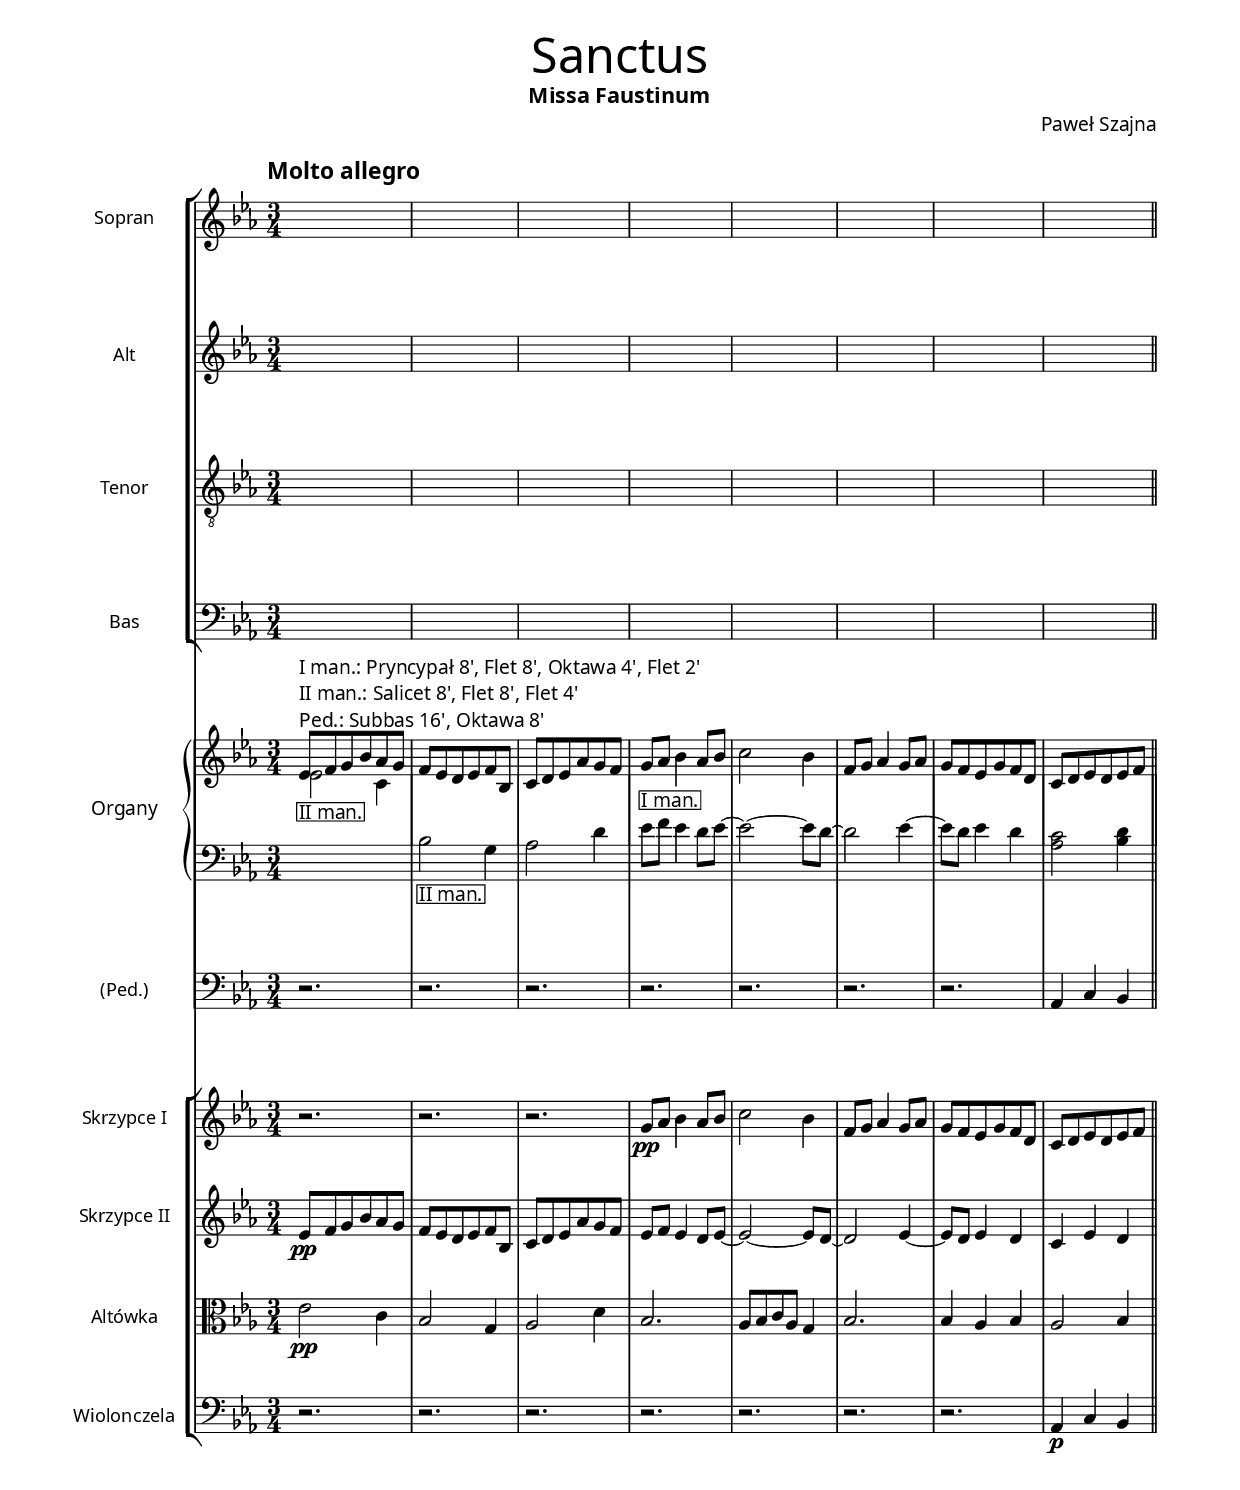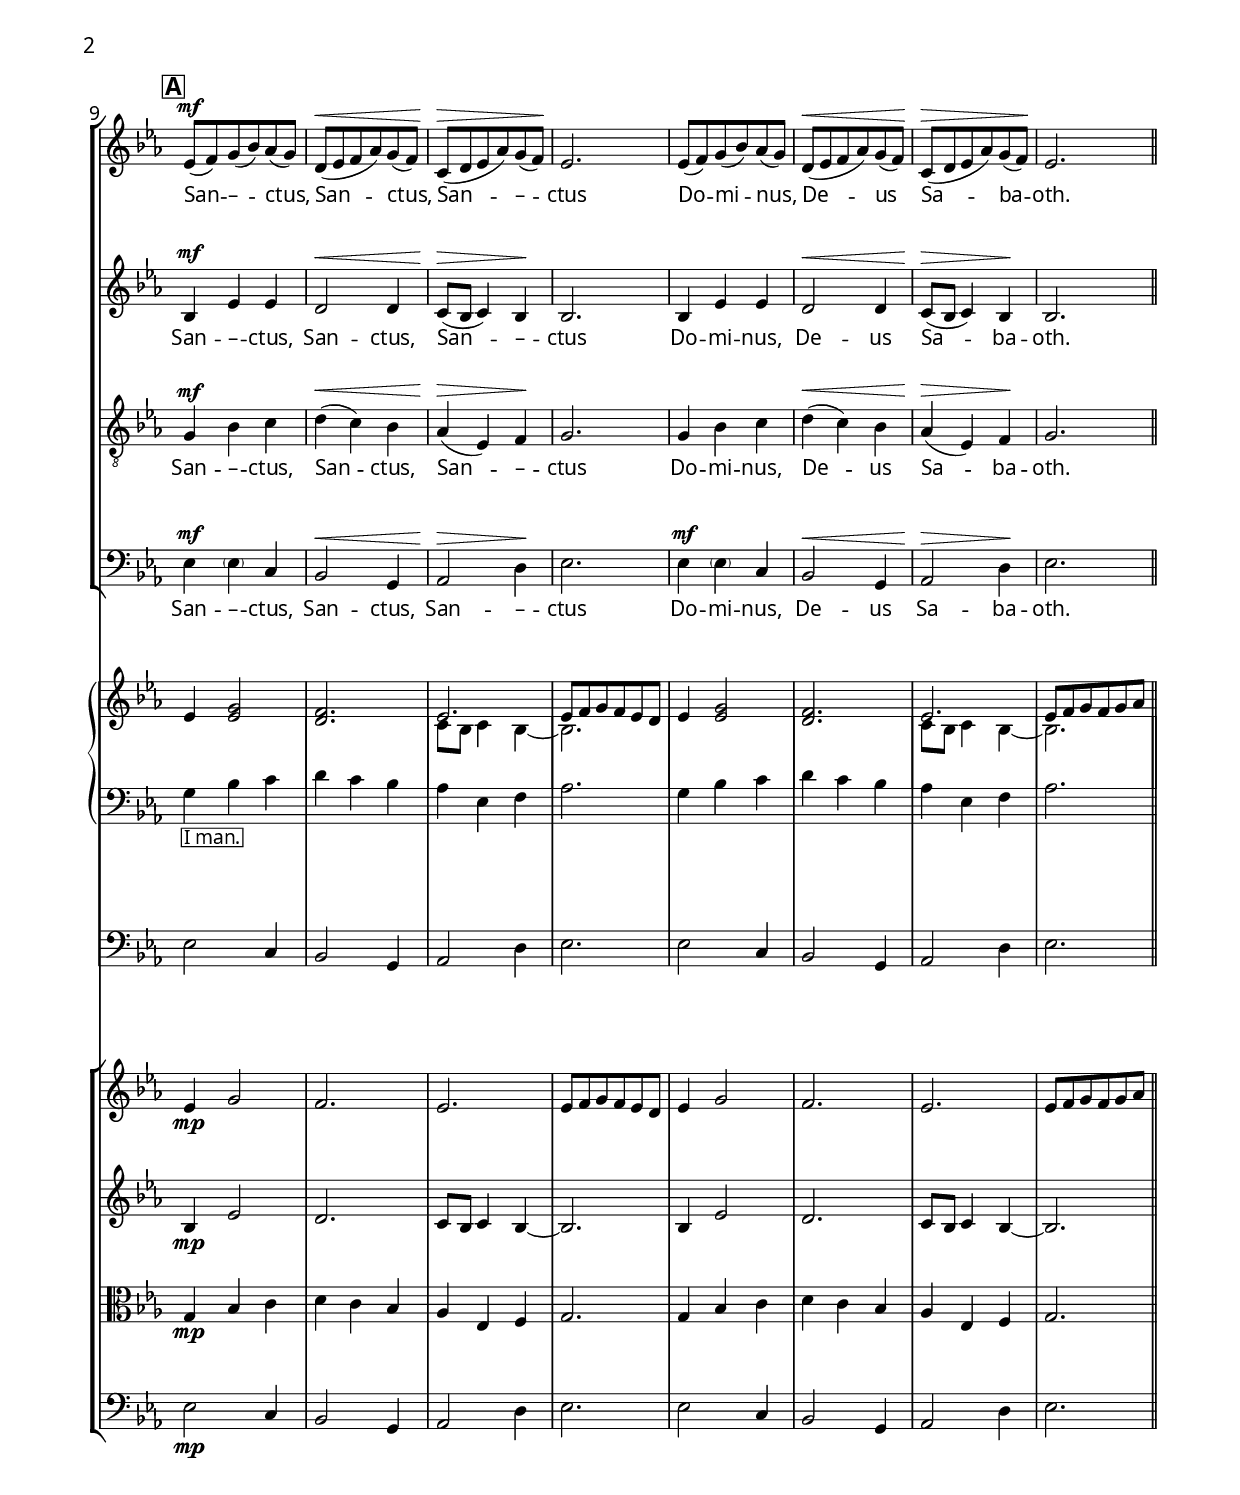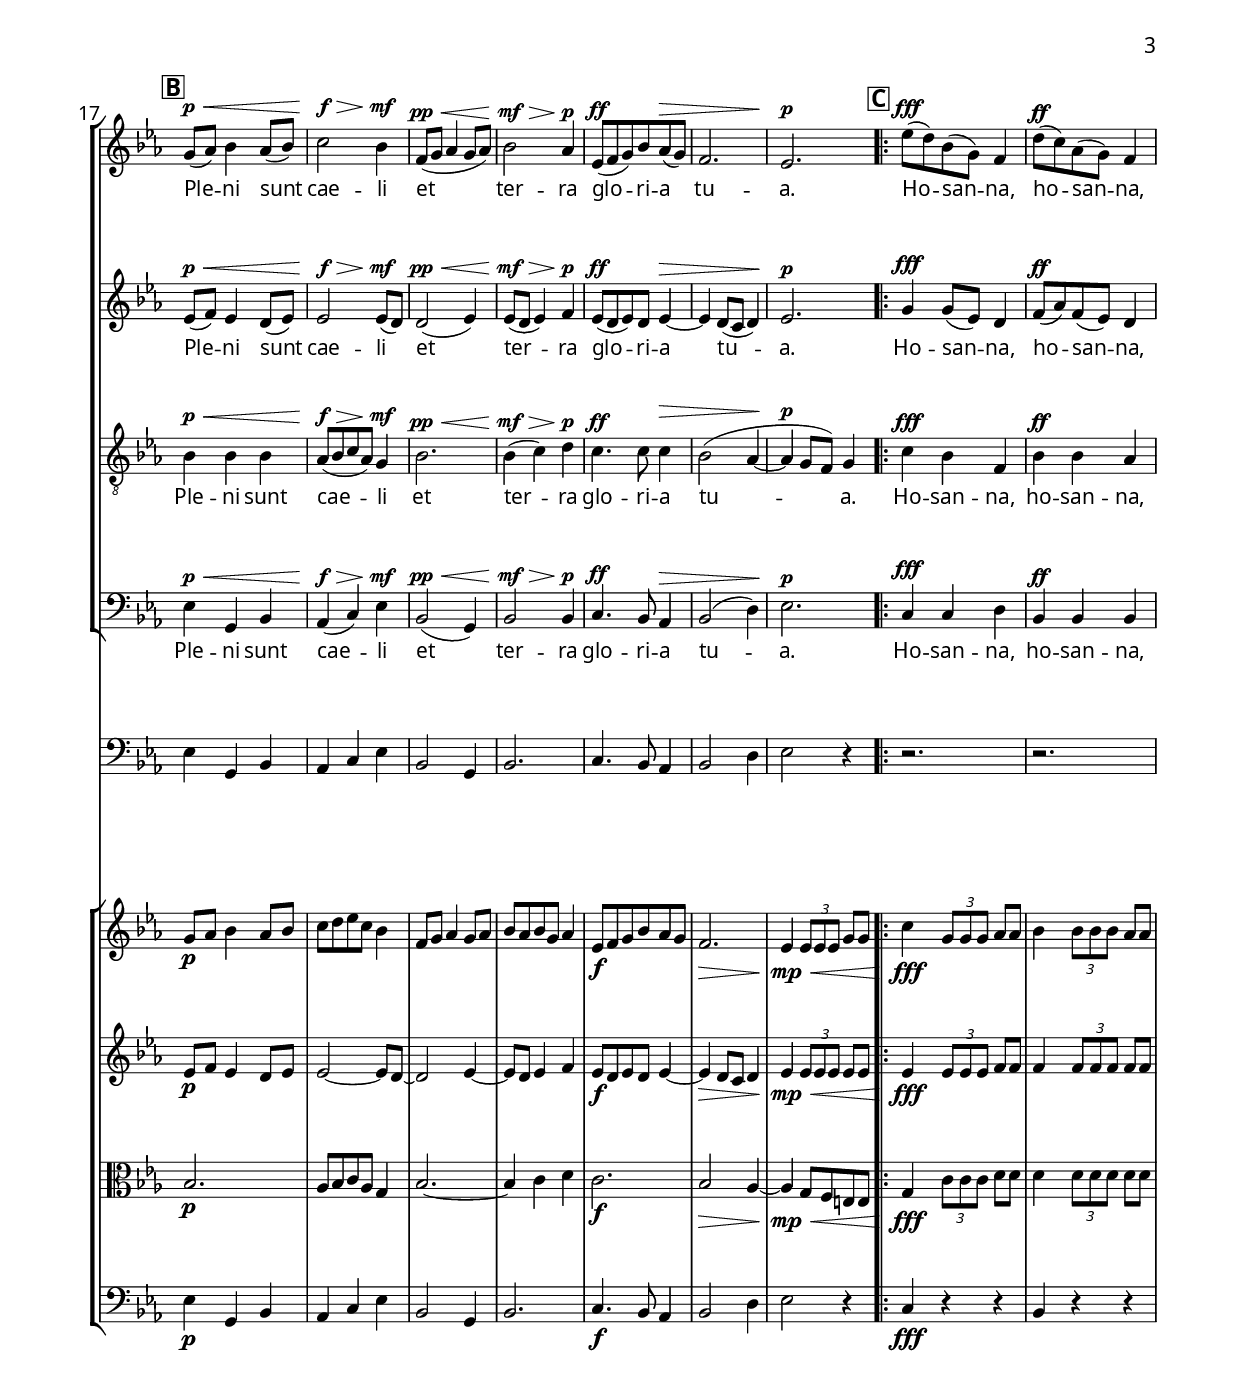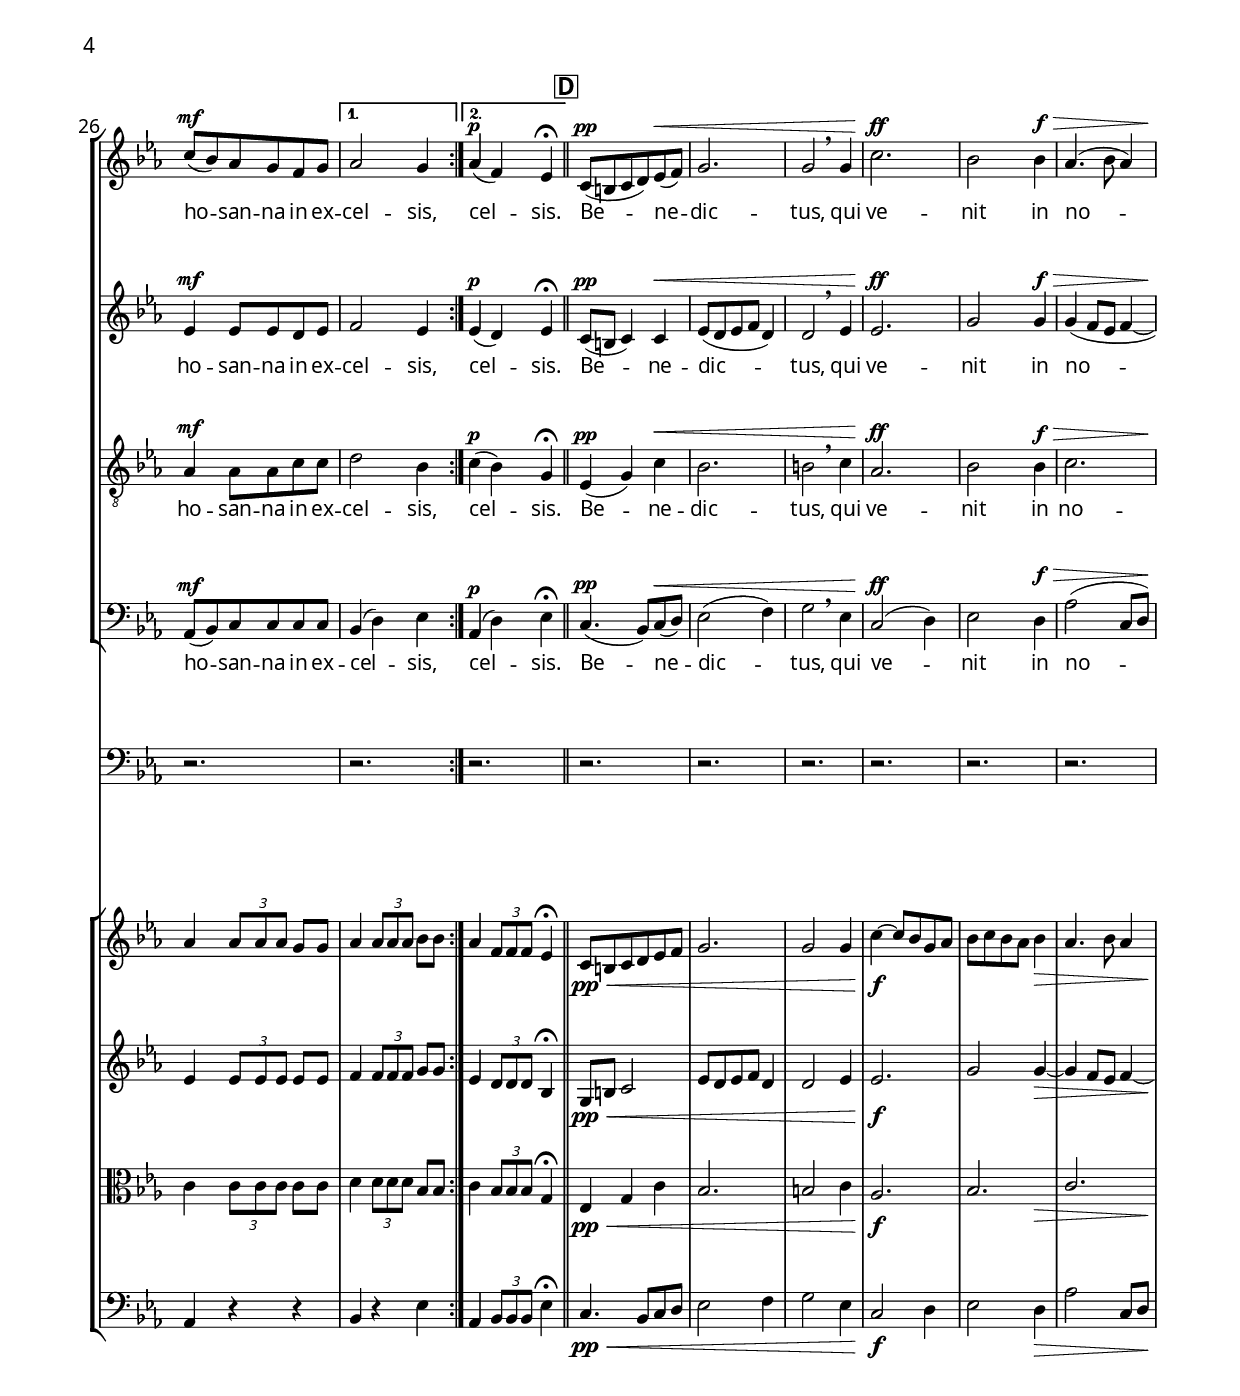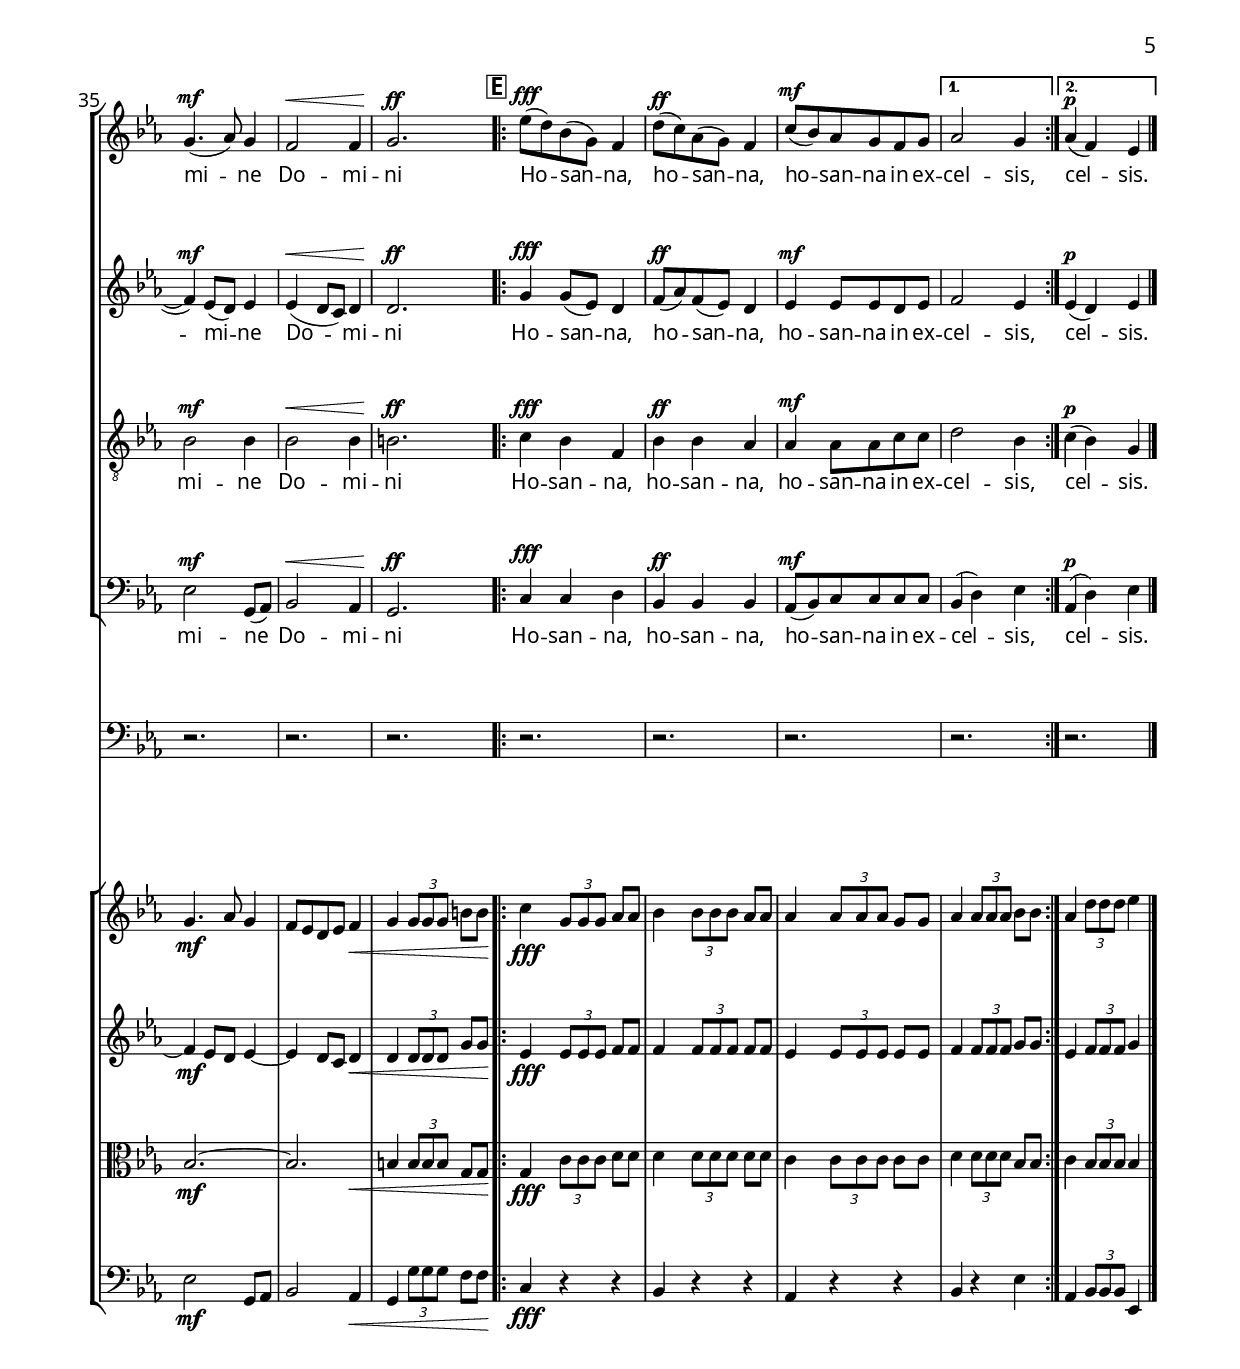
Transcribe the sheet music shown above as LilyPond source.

\version "2.18.2"

sopNotes = \relative c' {

  % Sanctus…
  \mark \default

  es8\mf( f) g( bes) as( g)   
  d\<( es f as) g( f)   
  c\>( d es as) g( f)\! es2.

  % Dominus…

  es8( f) g( bes) as( g)   
  d\<( es f as) g( f)   
  c\>( d es as) g( f)\! es2. \bar "||"

  % Pleni…
  \mark \default
  
  g8\p\<( as) bes4 as8( bes) c2\f\> bes4\mf
  f8\pp\<( g as4 g8 as) bes2\mf\> as4\p
  es8\ff( f g) bes as\>( g) f2. es\p

  % Hosanna…
  \mark \default

  \repeat volta 2 {
    es'8\fff( d) bes( g) f4
    d'8\ff( c) as( g) f4
    c'8\mf( bes) as g f g
    
  }
  \alternative {
    { as2 g4 }
    { as\p( f) es\fermata \bar "||" }
  }
  
  
  % Benedictus…
  \mark \default

  c8\pp( b c d) es\<( f) g2. g2 \breathe
  g4 c2.\ff bes2
  bes4\f\> as4.( bes8 as4) g4.\mf( as8) g4
  f2\< f4 g2.\ff

  % Hosanna…
  \mark \default

  \repeat volta 2 {
    es'8\fff( d) bes( g) f4
    d'8\ff( c) as( g) f4
    c'8\mf( bes) as g f g
    
  }
  \alternative {
    { as2 g4 }
    { as\p( f) es \bar "|." }
  }

}

altNotes = \relative c' {

  % Sanctus…

  bes4\mf es es
  d2\< d4
  c8\>( bes c4) bes\! bes2.

  % Dominus…

  bes4 es es
  d2\< d4
  c8\>( bes c4) bes\! bes2.

  % Pleni…

  es8\p\<( f) es4 d8( es) es2\f\> es8\mf( d)
  d2\pp\<( es4) es8\mf\>( d es4) f\p
  es8\ff( d es) d es4\>~es d8( c d4) es2.\p

  % Hosanna…

  g4\fff g8( es) d4
  f8\ff( as) f( es) d4
  es\mf es8 es d es
  f2 es4
  es\p( d) es\fermata

  % Benedictus…

  c8\pp( b c4) c4\< es8( d es f d4) d2 \breathe
  es4 es2.\ff g2 
  g4\f\> g( f8 es f4~f\mf) es8( d) es4 
  es4\<( d8 c) d4 d2.\ff

  % Hosanna…

  g4\fff g8( es) d4
  f8\ff( as) f( es) d4
  es\mf es8 es d es
  f2 es4
  es\p( d) es

}

tenNotes = \relative c' {

  % Sanctus…

  g4\mf bes c
  d\<( c) bes 
  as\>( es) f\! g2.

  % Dominus…

  g4 bes c
  d\<( c) bes 
  as\>( es) f\! g2.

  % Pleni…

  bes4\p\< bes bes as8\f\>( bes c as) g4\mf
  bes2.\pp\< bes4\mf\>( c) d\p
  c4.\ff c8 c4\> bes2( as4~as\p g8 f) g4

  % Hosanna…

  c\fff bes f
  bes\ff bes as
  as\mf as8 as c c
  d2 bes4 
  c\p( bes) g\fermata

  % Benedictus…

  es\pp( g) c\< bes2. b2  \breathe
  c4 as2.\ff bes2 
  bes4\f\> c2. bes2\mf bes4 
  bes2\< bes4 b2.\ff

  % Hosanna…

  c4\fff bes f
  bes\ff bes as
  as\mf as8 as c c
  d2 bes4 
  c\p( bes) g

}

basNotes = \relative c {

  % Sanctus…

  es4\mf \parenthesize es c
  bes2\< g4 
  as2\> d4\! es2.

  % Dominus…

  es4\mf \parenthesize es c
  bes2\< g4 
  as2\> d4\! es2.

  % Pleni…

  es4\p\< g, bes as\f\>( c) es\mf
  bes2\pp\<( g4) bes2\mf\> bes4\p
  c4.\ff bes8 as4\> bes2( d4) es2.\p

  % Hosanna…

  c4\fff c d
  bes\ff bes bes 
  as8\mf( bes) c c c c 
  bes4( d) es
  as,\p( d) es\fermata

  % Benedictus…

  c4.\pp( bes8) c\<( d) es2( f4) g2 \breathe
  es4 c2\ff( d4) es2
  d4\f\> as'2( c,8 d) es2\mf g,8( as)
  bes2\< as4 g2.\ff

  % Hosanna…

  c4\fff c d
  bes\ff bes bes 
  as8\mf( bes) c c c c 
  bes4( d) es
  as,\p( d) es

}

sopLyrics = \lyricmode {
	San -- – -- ctus, San -- ctus, San -- – -- ctus
  Do -- mi -- nus, De -- us Sa -- ba -- oth.
  
  Ple -- ni sunt cae -- li et ter -- ra
  glo -- ri -- a tu -- a.
  
  Ho -- san -- na, ho -- san -- na, ho -- san -- na
  in ex -- cel -- sis, cel -- sis.

  Be -- ne -- dic -- tus, qui ve -- nit
  in no -- mi -- ne Do -- mi -- ni

  Ho -- san -- na, ho -- san -- na, ho -- san -- na
  in ex -- cel -- sis, cel -- sis.

}

altLyrics = \sopLyrics
tenLyrics = \sopLyrics
basLyrics = \sopLyrics

violinANotes = \relative c' {

  r2. r r 
  g'8\pp as bes4 as8 bes 
  c2 bes4 
  f8 g as4 g8 as 
  g f es g f d
  c d es d es f

  % Sanctus…
  \bar "||" \mark \default
  es4\mp g2 
  f2.
  es 
  es8 f g f es d 
  es4 g2 
  f2.
  es 
  es8 f g f g as

  % Pleni…
  \bar "||" \mark \default
  g\p as bes4 as8 bes
  c d es c bes4 
  f8 g as4 g8 as 
  bes as bes g as4
  es8\f f g bes as g 
  f2.\>
  es4\mp\< \tuplet 3/2 { es8 es es } g g

  % Hosanna…
  \mark \default
  \repeat volta 2 {
    c4\fff \tuplet 3/2 { g8 g g } as as 
    bes4 \tuplet 3/2 { bes8 bes bes } as as 
    as4 \tuplet 3/2 { as8 as as } g g
  }
  \alternative {
    { as4 \tuplet 3/2 { as8 as as } bes bes }
    { as4 \tuplet 3/2 { f8 f f } es4\fermata }
  }

  % Benedictus…
  \bar "||" \mark \default
  c8\pp\< b c d es f
  g2.
  g2 g4
  c\f~c8 bes g as 
  bes c bes as bes4\>
  as4. bes8 as4
  g4.\mf as8 g4
  f8 es d es f4\<
  g4 \tuplet 3/2 { g8 g g } b b\!

  % Hosanna…
  \mark \default
  \repeat volta 2 {
    c4\fff \tuplet 3/2 { g8 g g } as as 
    bes4 \tuplet 3/2 { bes8 bes bes } as as 
    as4 \tuplet 3/2 { as8 as as } g g
  }
  \alternative {
    { as4 \tuplet 3/2 { as8 as as } bes bes }
    { as4 \tuplet 3/2 { d8 d d } es4 }
  }
  \bar "|."
}

violinBNotes = \relative c' {
  es8\pp f g bes as g 
  f es d es f bes,
  c d es as g f 
  es f es4 d8 es~
  es2~es8 d~
  d2 es4~
  es8 d es4 d
  c es d 

  % Sanctus…
  \bar "||" \mark \default
  bes\mp es2
  d2. 
  c8 bes c4 bes~
  bes2.
  bes4 es2
  d2. 
  c8 bes c4 bes~
  bes2.

  % Pleni…
  \bar "||" \mark \default
  es8\p f es4 d8 es 
  es2~es8 d~
  d2 es4~
  es8 d es4 f 
  es8\f d es d es4~
  es\> d8 c d4
  es4\mp\< \tuplet 3/2 { es8 es es } es es 

  % Hosanna…
  \mark \default
  \repeat volta 2 {
    es4\fff \tuplet 3/2 { es8 es es } f f 
    f4 \tuplet 3/2 { f8 f f } f f 
    es4 \tuplet 3/2 { es8 es es } es es 
  }
  \alternative {
    { f4 \tuplet 3/2 { f8 f f } g g }
    { es4 \tuplet 3/2 { d8 d d } bes4\fermata  }
  }

  % Benedictus…
  \bar "||" \mark \default
  g8\pp\< b c2
  es8 d es f d4 
  d2 es4
  es2.\f 
  g2 g4~\>
  g f8 es f4~
  f\mf es8 d es4~
  es4 d8 c d4\<
  d \tuplet 3/2 { d8 d d } g g\!

  % Hosanna…
  \mark \default
  \repeat volta 2 {
    es4\fff \tuplet 3/2 { es8 es es } f f 
    f4 \tuplet 3/2 { f8 f f } f f 
    es4 \tuplet 3/2 { es8 es es } es es 
  }
  \alternative {
    { f4 \tuplet 3/2 { f8 f f } g g }
    { es4 \tuplet 3/2 { f8 f f } g4 }
  }
  \bar "|."
}

violaNotes = \relative c' {
  es2\pp c4 
  bes2 g4 
  as2 d4
  bes2. 
  as8 bes c as g4 
  bes2.
  bes4 as bes 
  as2 bes4

  % Sanctus…
  \bar "||" \mark \default
  g\mp bes c 
  d c bes 
  as es f 
  g2.
  g4 bes c 
  d c bes 
  as es f 
  g2.

  % Pleni…
  \bar "||" \mark \default
  bes\p 
  as8 bes c as g4 
  bes2.~
  bes4 c d 
  c2.\f 
  bes2\> as4~
  as\mp\< g8 f e e

  % Hosanna…
  \mark \default
  \repeat volta 2 {
    g4\fff \tuplet 3/2 {c8 c c} d d 
    d4 \tuplet 3/2 {d8 d d} d d 
    c4 \tuplet 3/2 {c8 c c} c c 
  }
  \alternative {
    { d4 \tuplet 3/2 {d8 d d} bes bes }
    { c4 \tuplet 3/2 {bes8 bes bes} g4\fermata }
  }

  % Benedictus…
  \bar "||" \mark \default
  es\pp\< g c 
  bes2. 
  b2 c4 
  as2.\f 
  <<{bes c bes\mf~bes b4 \tuplet 3/2 {b8 b b} g g} \\ {s2 s4\> s2. s2.\! s2 s4\< s2 s8 s8\! }>>

  % Hosanna…
  \mark \default
  \repeat volta 2 {
    g4\fff \tuplet 3/2 {c8 c c} d d 
    d4 \tuplet 3/2 {d8 d d} d d 
    c4 \tuplet 3/2 {c8 c c} c c
  }
  \alternative {
    { d4 \tuplet 3/2 {d8 d d} bes bes }
    { c4 \tuplet 3/2 {bes8 bes bes} bes4 }
  }
  \bar "|."
}

violoncelloNotes = \relative c {
  r2. r2. r2. r2. r2. r2. r2.
  as4\p c bes

  % Sanctus…
  \bar "||" \mark \default
  es2\mp c4
  bes2 g4
  as2 d4
  es2.
  es2 c4
  bes2 g4
  as2 d4
  es2.

  % Pleni…
  \bar "||" \mark \default
  es4\p g, bes
  as c es 
  bes2 g4
  bes2.
  c4.\f bes8 as4 
  bes2 d4
  es2 r4

  % Hosanna…
  \mark \default
  \repeat volta 2 {
    c\fff r r
    bes r r 
    as r r 
  }
  \alternative {
    { bes r es }
    { as, \tuplet 3/2 {bes8 bes bes} es4\fermata }
  }

  % Benedictus…
  \bar "||" \mark \default
  c4.\pp\< bes8 c d
  es2 f4 
  g2 es4
  c2\f d4 
  es2 d4\>
  as'2 c,8 d 
  es2\mf g,8 as 
  bes2 as4\<
  g \tuplet 3/2 {g'8 g g} f f\!

  % Hosanna…
  \mark \default
  \repeat volta 2 {
    c4\fff r r
    bes r r 
    as r r 
  }
  \alternative {
    { bes r es }
    { as, \tuplet 3/2 {bes8 bes bes} es,4 }
  }
  \bar "|."
}

organRHNotes = \relative c' {
  <<{es8_\markup{\box "II man."}^\markup{\column {" " "I man.: Pryncypał 8', Flet 8', Oktawa 4', Flet 2'" "II man.: Salicet 8', Flet 8', Flet 4'" "Ped.: Subbas 16', Oktawa 8'" }} f g bes as g} \\ {es2 c4}>>
  f8 es d es f bes,
  c d es as g f 
  g_\markup{\box "I man."} as bes4 as8 bes 
  c2 bes4
  f8 g as4 g8 as
  g f es g f d 
  c d es d es f 

  % Sanctus…
  es4 <<es2 g>>
  <<f2. d>>
  <<{es2. es8 f g f es d}
  \\{c8 bes c4 bes~bes2.}>>

  es4 <<es2 g>>
  <<f2. d>>
  <<{es2. es8 f g f g as}
  \\{c,8 bes c4 bes~bes2.}>>
}

organLHNotes = \relative c' {

  s2.
  bes2_\markup{\box "II man."} g4
  as2  d4
  es8 f es4 d8 es~ 
  es2~es8 d~
  d2 es4~
  es8 d es4 d
  <<c2 as>> <<bes4 d>>

  % Sanctus…
  g,4_\markup{\box "I man."} bes c
  d c bes
  as es f
  as2.

  g4 bes c
  d c bes
  as es f
  as2.

}

organPedNotes = \relative c {
  
  r2. r2. r2. r2. r2. r2. r2.
  as4 c bes

  % Sanctus…
  \bar "||" \mark \default
  es2 c4
  bes2 g4
  as2 d4
  es2.
  es2 c4
  bes2 g4
  as2 d4
  es2.

  % Pleni…
  \bar "||" \mark \default
  es4 g, bes
  as c es 
  bes2 g4
  bes2.
  c4. bes8 as4 
  bes2 d4
  es2 r4

  % Hosanna…
  \mark \default
  \repeat volta 2 {
    r2. r2. r2.
  }
  \alternative {
    { r2. }
    { r2. }
  }

  % Benedictus…
  \bar "||" \mark \default
  r2. r2. 
  r2. r2. r2. r2. r2. 
  r2. r2. 

  % Hosanna…
  \mark \default
  \repeat volta 2 {
    r2. r2. r2.
  }
  \alternative {
    { r2. }
    { r2. }
  }
  \bar "|."
}

\header {
  title = "Sanctus"
  subtitle = "Missa Faustinum"
  composer = "Paweł Szajna"
}

\include "common.ly"

\score {
  <<
    \new ChoirStaff <<
      \new Voice = Sop { 
        \set Staff.instrumentName = "Sopran"
        \tempo "Molto allegro"
        \time 3/4
        \key es \major s2.*8 \bar "||"
        \sopNotes }
        \new Lyrics \lyricsto "Sop" \sopLyrics
      \new Voice = Alt {
        \set Staff.instrumentName = "Alt"
        \key es \major s2.*8
        \altNotes }
        \new Lyrics \lyricsto "Alt" \altLyrics
      \new Voice = Ten {
        \set Staff.instrumentName = "Tenor"
        \clef "treble_8"
        \key es \major s2.*8
        \tenNotes }
        \new Lyrics \lyricsto "Ten" \tenLyrics
      \new Voice = Bas {
        \set Staff.instrumentName = "Bas"
        \clef bass
        \key es \major s2.*8
        \basNotes }
        \new Lyrics \lyricsto "Bas" \basLyrics
    >>

    \new StaffGroup <<
      \set StaffGroup.systemStartDelimiter = #'SystemStartBar
      \new PianoStaff <<
        \new Staff = "up"   { \key es \major \organRHNotes }
        \new Staff = "down" { \clef bass \key es \major \organLHNotes }
      >>
      \new Staff = "Pedal" <<
        \set Staff.instrumentName = "(Ped.)"
        \key es \major \clef bass
        \new Voice {
          \organPedNotes
        }
      >>
    >>

    \new StaffGroup <<
      \new Staff { \set Staff.instrumentName = "Skrzypce I" \key es \major \violinANotes }
      \new Staff { \set Staff.instrumentName = "Skrzypce II" \key es \major \violinBNotes }
      \new Staff { \set Staff.instrumentName = "Altówka" \key es \major \clef alto \violaNotes }
      \new Staff { \set Staff.instrumentName = "Wiolonczela" \key es \major \clef bass \violoncelloNotes }
    >>

  >>

  \layout { }
  %\midi { }

}